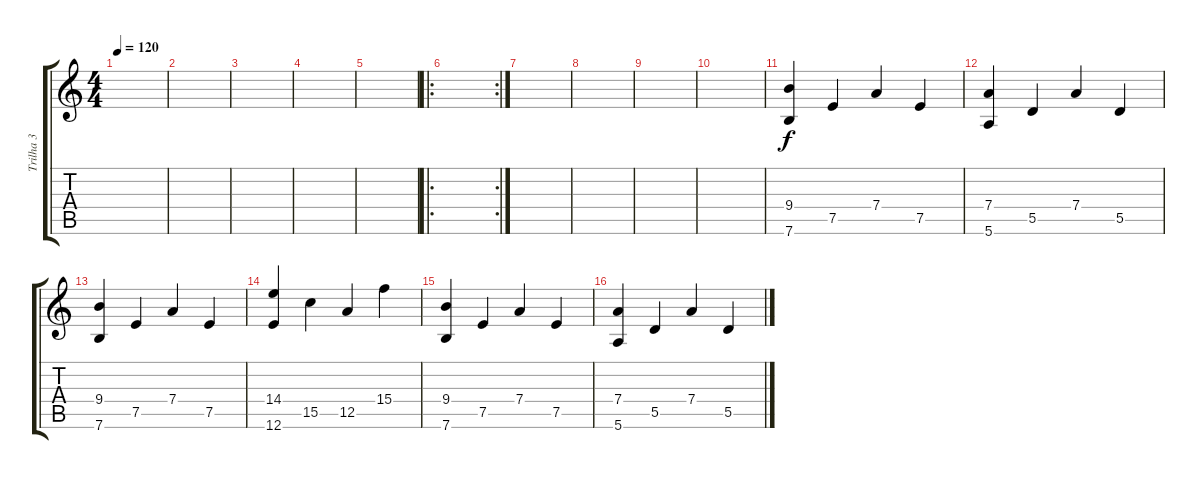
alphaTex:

\track ("Trilha 3" "Trilha 3") {instrument electricguitarjazz}
\staff {score tabs}
\tuning (E4 B3 G3 D3 A2 E2) {hide}
\ts (4 4)
\tempo 120
\clef g2
\ks c
|
|
|
|
|
\ro
\rc 2
|
|
|
|
|
(9.4 7.6).4 7.5.4 7.4.4 7.5.4 |
(7.4 5.6).4 5.5.4 7.4.4 5.5.4 |
(9.4 7.6).4 7.5.4 7.4.4 7.5.4 |
(14.4 12.6).4 15.5.4 12.5.4 15.4.4 |
(9.4 7.6).4 7.5.4 7.4.4 7.5.4 |
(7.4 5.6).4 5.5.4 7.4.4 5.5.4
